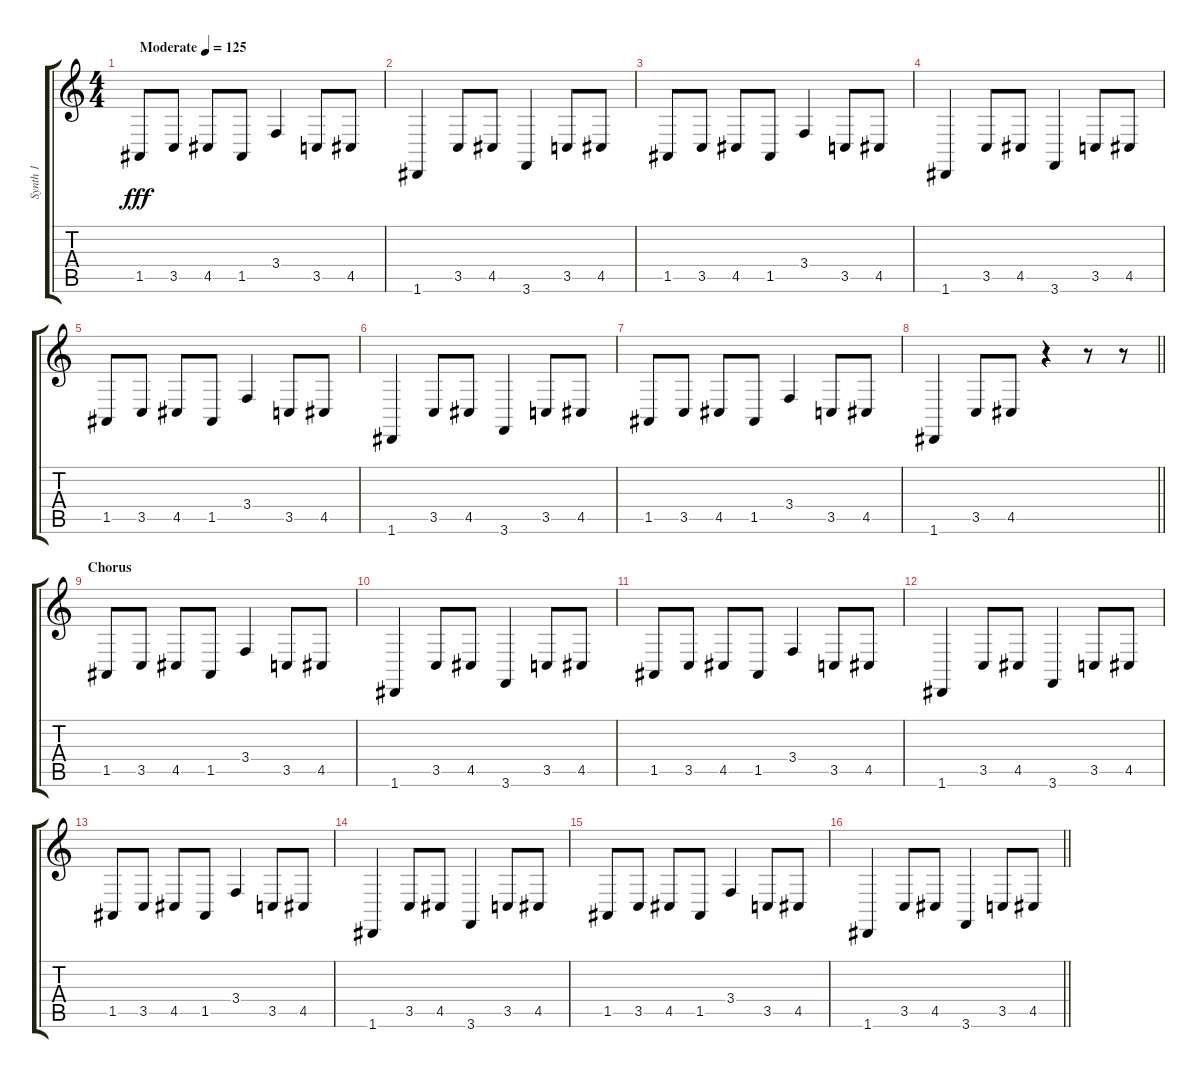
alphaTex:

\track ("Synth 1" "Synth 1") {instrument lead4chiff}
\staff {score tabs}
\tuning (E4 B3 G3 D3 A2 D2) {hide}
\ts (4 4)
\tempo (125 "Moderate")
\clef g2
\ks c
1.5.8{dy fff instrument lead4chiff} 3.5.8 4.5.8 1.5.8 3.4.4 3.5.8 4.5.8 |
1.6.4 3.5.8 4.5.8 3.6.4 3.5.8 4.5.8 |
1.5.8 3.5.8 4.5.8 1.5.8 3.4.4 3.5.8 4.5.8 |
1.6.4 3.5.8 4.5.8 3.6.4 3.5.8 4.5.8 |
1.5.8 3.5.8 4.5.8 1.5.8 3.4.4 3.5.8 4.5.8 |
1.6.4 3.5.8 4.5.8 3.6.4 3.5.8 4.5.8 |
1.5.8 3.5.8 4.5.8 1.5.8 3.4.4 3.5.8 4.5.8 |
\barLineRight lightlight
1.6.4 3.5.8 4.5.8 r.4 r.8 r.8 |
\section ("" "Chorus")
1.5.8 3.5.8 4.5.8 1.5.8 3.4.4 3.5.8 4.5.8 |
1.6.4 3.5.8 4.5.8 3.6.4 3.5.8 4.5.8 |
1.5.8 3.5.8 4.5.8 1.5.8 3.4.4 3.5.8 4.5.8 |
1.6.4 3.5.8 4.5.8 3.6.4 3.5.8 4.5.8 |
1.5.8 3.5.8 4.5.8 1.5.8 3.4.4 3.5.8 4.5.8 |
1.6.4 3.5.8 4.5.8 3.6.4 3.5.8 4.5.8 |
1.5.8 3.5.8 4.5.8 1.5.8 3.4.4 3.5.8 4.5.8 |
\barLineRight lightlight
1.6.4 3.5.8 4.5.8 3.6.4 3.5.8 4.5.8
